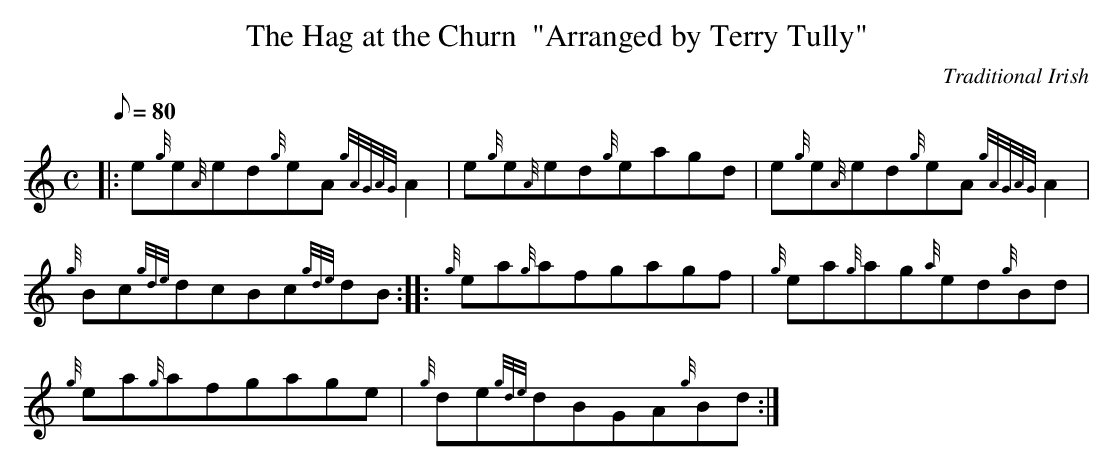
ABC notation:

X:1
T:The Hag at the Churn  "Arranged by Terry Tully"
M:C
L:1/8
Q:80
C:Traditional Irish
K:HP
|: e{g}e{A}ed{g}eA{gAGAG}A2 | \
e{g}e{A}ed{g}eagd | \
e{g}e{A}ed{g}eA{gAGAG}A2 |
{g}Bc{gde}dcBc{gde}dB :: \
{g}ea{g}afgagf | \
{g}ea{g}ag{a}ed{g}Bd |
{g}ea{g}afgage | \
{g}de{gde}dBGA{g}Bd :|
